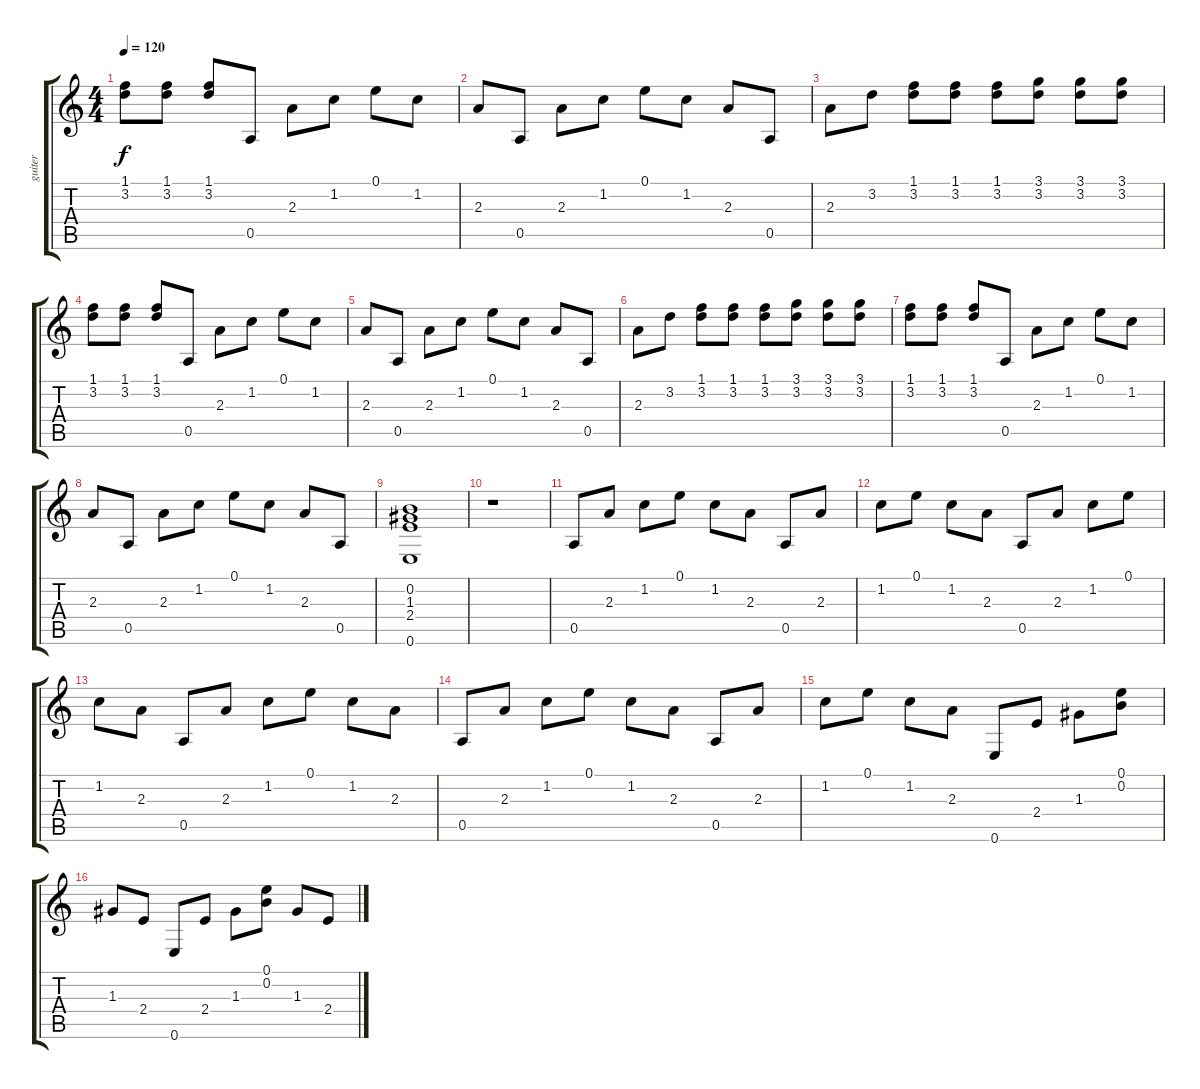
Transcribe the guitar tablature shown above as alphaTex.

\track ("guiter" "guiter") {instrument acousticguitarsteel}
\staff {score tabs}
\tuning (E4 B3 G3 D3 A2 E2) {hide}
\ts (4 4)
\tempo 120
\clef g2
\ks c
(1.1 3.2).8{dy f} (1.1 3.2).8 (1.1 3.2).8 0.5.8 2.3.8 1.2.8 0.1.8 1.2.8 |
2.3.8 0.5.8 2.3.8 1.2.8 0.1.8 1.2.8 2.3.8 0.5.8 |
2.3.8 3.2.8 (1.1 3.2).8 (1.1 3.2).8 (1.1 3.2).8 (3.1 3.2).8 (3.1 3.2).8 (3.1 3.2).8 |
(1.1 3.2).8 (1.1 3.2).8 (1.1 3.2).8 0.5.8 2.3.8 1.2.8 0.1.8 1.2.8 |
2.3.8 0.5.8 2.3.8 1.2.8 0.1.8 1.2.8 2.3.8 0.5.8 |
2.3.8 3.2.8 (1.1 3.2).8 (1.1 3.2).8 (1.1 3.2).8 (3.1 3.2).8 (3.1 3.2).8 (3.1 3.2).8 |
(1.1 3.2).8 (1.1 3.2).8 (1.1 3.2).8 0.5.8 2.3.8 1.2.8 0.1.8 1.2.8 |
2.3.8 0.5.8 2.3.8 1.2.8 0.1.8 1.2.8 2.3.8 0.5.8 |
(0.2 1.3 2.4 0.6).1 |
r.1 |
0.5.8 2.3.8 1.2.8 0.1.8 1.2.8 2.3.8 0.5.8 2.3.8 |
1.2.8 0.1.8 1.2.8 2.3.8 0.5.8 2.3.8 1.2.8 0.1.8 |
1.2.8 2.3.8 0.5.8 2.3.8 1.2.8 0.1.8 1.2.8 2.3.8 |
0.5.8 2.3.8 1.2.8 0.1.8 1.2.8 2.3.8 0.5.8 2.3.8 |
1.2.8 0.1.8 1.2.8 2.3.8 0.6.8 2.4.8 1.3.8 (0.1 0.2).8 |
1.3.8 2.4.8 0.6.8 2.4.8 1.3.8 (0.1 0.2).8 1.3.8 2.4.8
